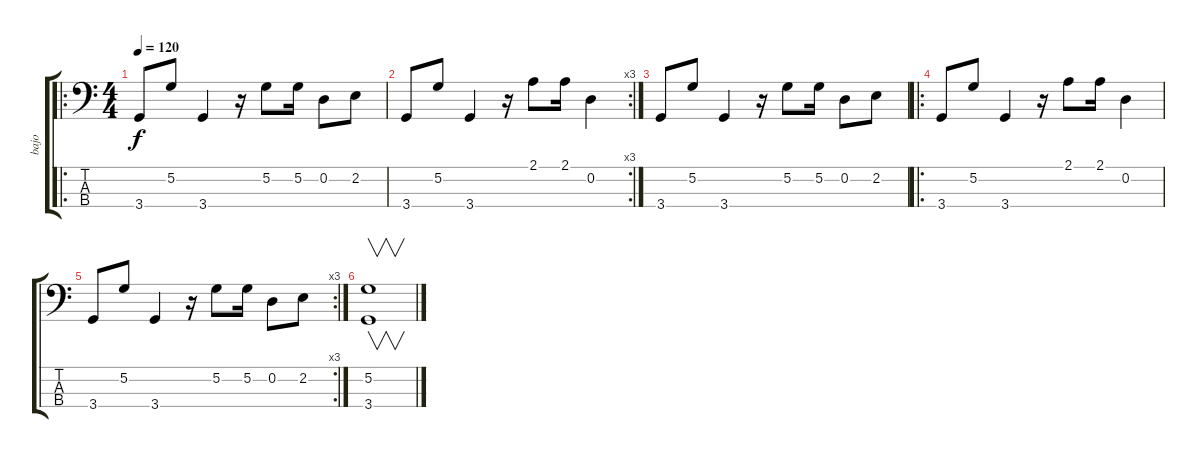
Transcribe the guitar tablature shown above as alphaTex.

\track ("bajo" "bajo") {instrument electricbasspick}
\staff {score tabs}
\tuning (G2 D2 A1 E1) {hide}
\ro
\ts (4 4)
\tempo 120
\clef f4
\ks c
3.4.8{dy f instrument electricbasspick} 5.2.8 3.4.4 r.16 5.2.8 5.2.16 0.2.8 2.2.8 |
\rc 3
3.4.8 5.2.8 3.4.4 r.16 2.1.8 2.1.16 0.2.4 |
3.4.8 5.2.8 3.4.4 r.16 5.2.8 5.2.16 0.2.8 2.2.8 |
\ro
3.4.8 5.2.8 3.4.4 r.16 2.1.8 2.1.16 0.2.4 |
\rc 3
3.4.8 5.2.8 3.4.4 r.16 5.2.8 5.2.16 0.2.8 2.2.8 |
(5.2 3.4).1{v}
